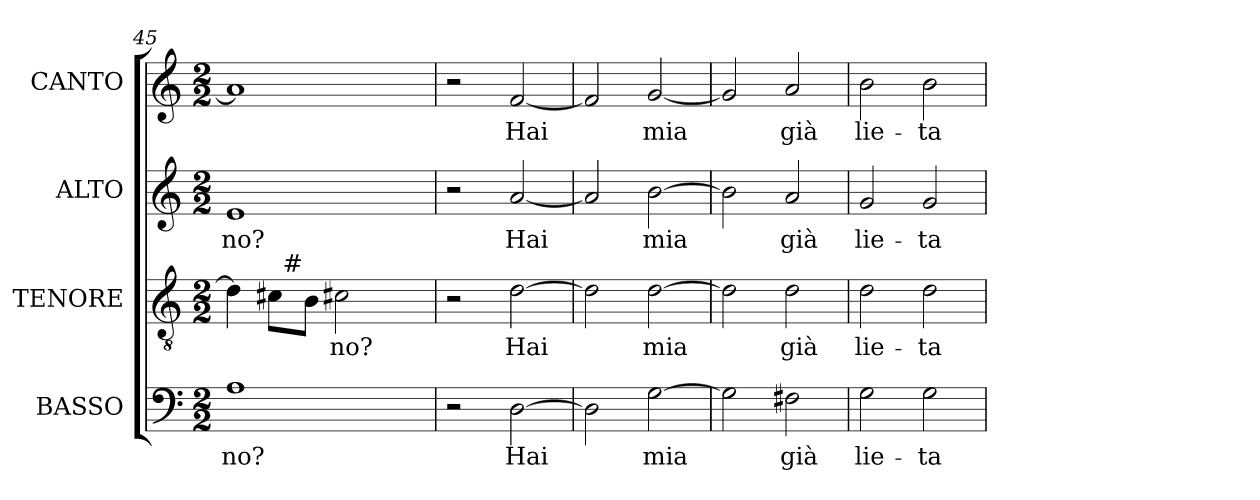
**kern	**text	**kern	**text	**kern	**text	**kern	**text
*part4	*part4	*part3	*part3	*part2	*part2	*part1	*part1
*staff4	*staff4	*staff3	*staff3	*staff2	*staff2	*staff1	*staff1
*I"BASSO	*	*I"TENORE	*	*I"ALTO	*	*I"CANTO	*
*	*	*I'T.	*	*	*	*	*
*clefF4	*	*clefGv2	*	*clefG2	*	*clefG2	*
*	*	*ITrd7c12	*	*	*	*	*
*k[]	*	*k[]	*	*k[]	*	*k[]	*
*C:	*	*C:	*	*C:	*	*C:	*
*M2/2	*	*M2/2	*	*M2/2	*	*M2/2	*
=45	=45	=45	=45	=45	=45	=45	=45
!	!LO:LY:b:color=#000000	!	!	!	!	!	!
!	!	!	!	!	!LO:LY:b:color=#000000	!	!
*	*	*^	*	*	*	*	*
1Ai	-no?	4Di\]	4ryy	.	1ei	-no?	1ai]	.
.	.	8C#i\L	32ryy	.	.	.	.	.
.	.	.	256ryy	.	.	.	.	.
!	!	!	!LO:TX:a:t=#	!	!	!	!	!
.	.	.	2ryy	.	.	.	.	.
.	.	8BBi\J	.	.	.	.	.	.
!	!	!	!	!LO:LY:b:color=#000000	!	!	!	!
.	.	2C#Xi\	.	-no?	.	.	.	.
.	.	.	8ryy	.	.	.	.	.
.	.	.	16ryy	.	.	.	.	.
.	.	.	64..ryy	.	.	.	.	.
*	*	*v	*v	*	*	*	*	*
=46	=46	=46	=46	=46	=46	=46	=46
2r	.	2r	.	2r	.	2r	.
!	!LO:LY:b:color=#000000	!	!	!	!	!	!
!	!	!	!LO:LY:b:color=#000000	!	!	!	!
!	!	!	!	!	!LO:LY:b:color=#000000	!	!
!	!	!	!	!	!	!	!LO:LY:b:color=#000000
[>2Di\	Hai	[>2Di\	Hai	[<2ai/	Hai	[<2fi/	Hai
=47	=47	=47	=47	=47	=47	=47	=47
2Di\]	.	2Di\]	.	2ai/]	.	2fi/]	.
!	!LO:LY:b:color=#000000	!	!	!	!	!	!
!	!	!	!LO:LY:b:color=#000000	!	!	!	!
!	!	!	!	!	!LO:LY:b:color=#000000	!	!
!	!	!	!	!	!	!	!LO:LY:b:color=#000000
[>2Gi\	mia	[>2Di\	mia	[>2bi\	mia	[<2gi/	mia
=48	=48	=48	=48	=48	=48	=48	=48
2Gi\]	.	2Di\]	.	2bi\]	.	2gi/]	.
!	!LO:LY:b:color=#000000	!	!	!	!	!	!
!	!	!	!LO:LY:b:color=#000000	!	!	!	!
!	!	!	!	!	!LO:LY:b:color=#000000	!	!
!	!	!	!	!	!	!	!LO:LY:b:color=#000000
2F#Xi\	già	2Di\	già	2ai/	già	2ai/	già
=49	=49	=49	=49	=49	=49	=49	=49
!	!LO:LY:b:color=#000000	!	!	!	!	!	!
!	!	!	!LO:LY:b:color=#000000	!	!	!	!
!	!	!	!	!	!LO:LY:b:color=#000000	!	!
!	!	!	!	!	!	!	!LO:LY:b:color=#000000
2Gi\	lie-	2Di\	lie-	2gi/	lie-	2bi\	lie-
!	!LO:LY:b:color=#000000	!	!	!	!	!	!
!	!	!	!LO:LY:b:color=#000000	!	!	!	!
!	!	!	!	!	!LO:LY:b:color=#000000	!	!
!	!	!	!	!	!	!	!LO:LY:b:color=#000000
2Gi\	-ta	2Di\	-ta	2gi/	-ta	2bi\	-ta
=	=	=	=	=	=	=	=
*-	*-	*-	*-	*-	*-	*-	*-
